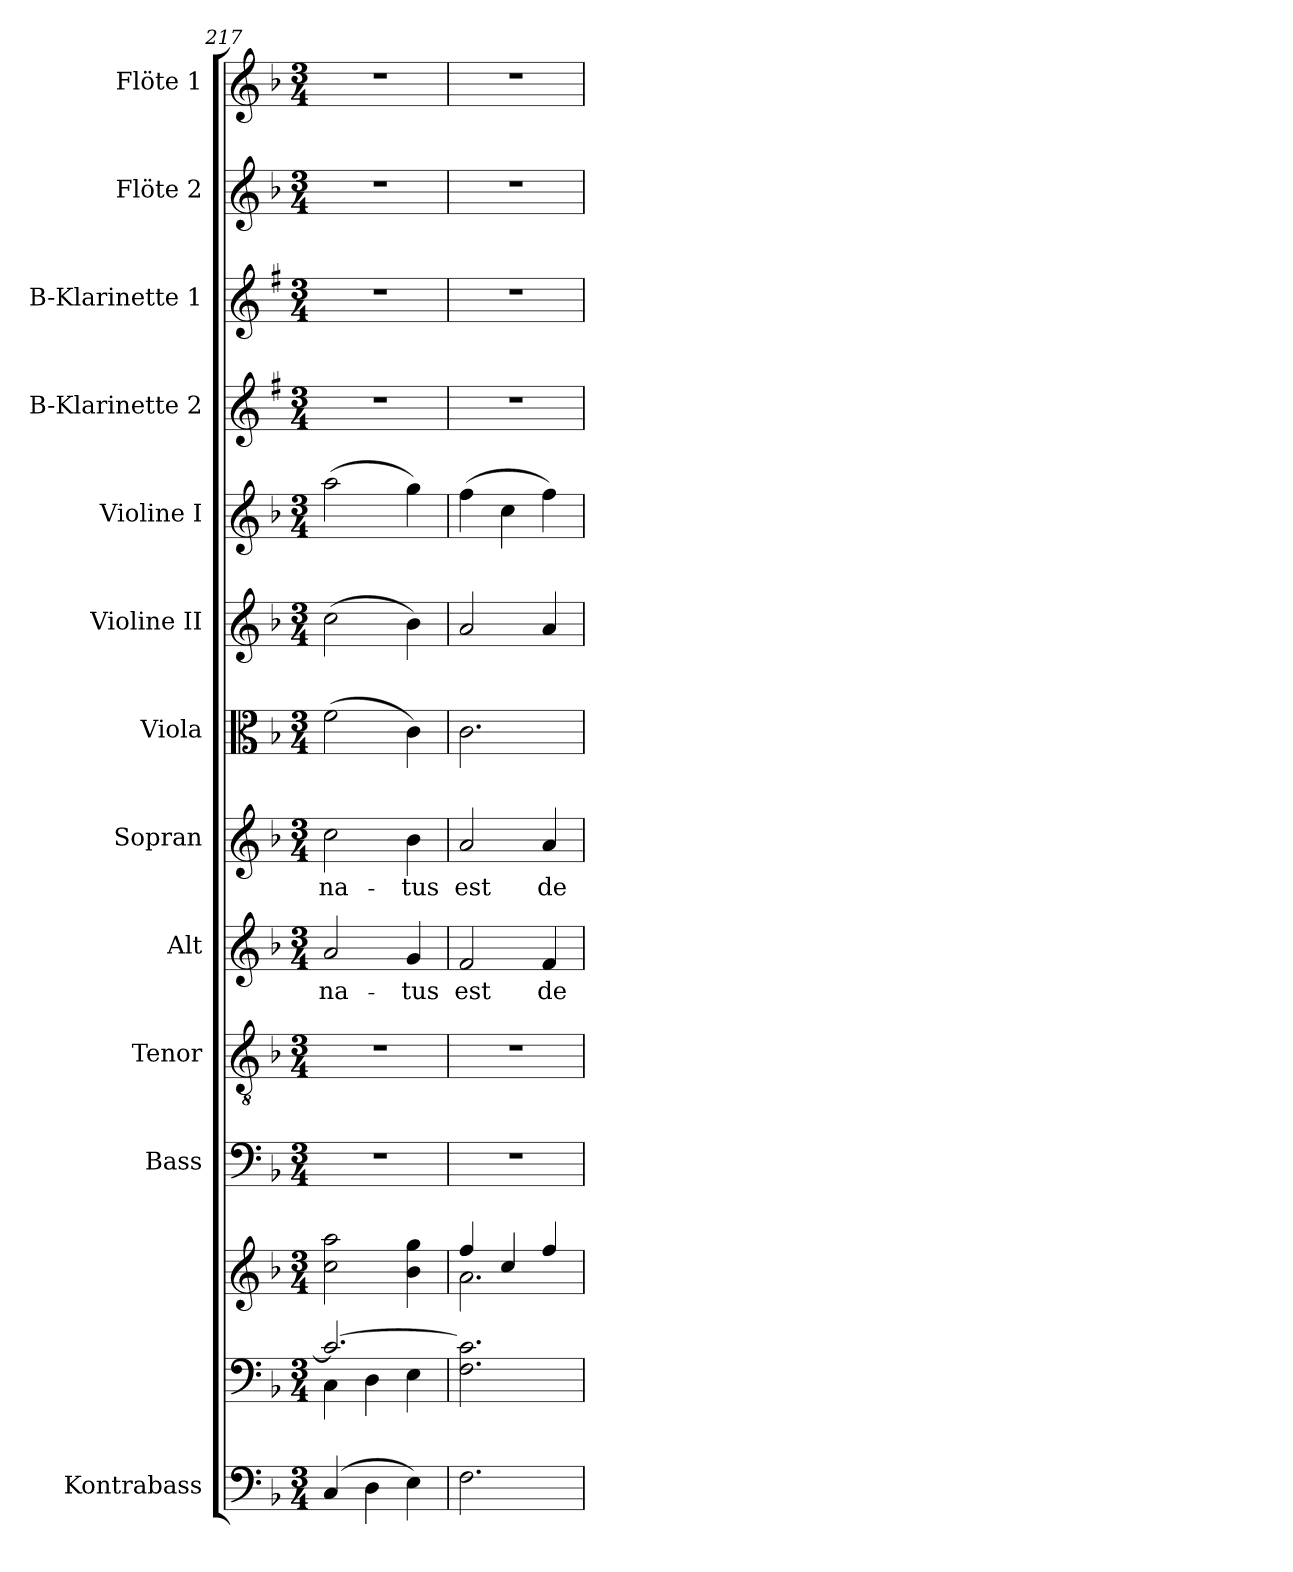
**kern	**kern	**kern	**kern	**kern	**kern	**text	**kern	**text	**kern	**kern	**kern	**kern	**kern	**kern	**kern
*part13	*part12	*part12	*part11	*part10	*part9	*part9	*part8	*part8	*part7	*part6	*part5	*part4	*part3	*part2	*part1
*staff14	*staff13	*staff12	*staff11	*staff10	*staff9	*staff9	*staff8	*staff8	*staff7	*staff6	*staff5	*staff4	*staff3	*staff2	*staff1
*I"Kontrabass	*	*	*I"Bass	*I"Tenor	*I"Alt	*	*I"Sopran	*	*I"Viola	*I"Violine II	*I"Violine I	*I"B-Klarinette 2	*I"B-Klarinette 1	*I"Flöte 2	*I"Flöte 1
*I'Kb.	*	*	*I'B.	*I'T.	*I'A.	*	*I'S.	*	*I'Vla.	*I'Vl. II	*I'Vl. I	*I'B Kl. 2	*I'B Kl. 1	*I'Fl. 2	*I'Fl. 1
*clefF4	*clefF4	*clefG2	*clefF4	*clefGv2	*clefG2	*	*clefG2	*	*clefC3	*clefG2	*clefG2	*clefG2	*clefG2	*clefG2	*clefG2
*ITrd7c12	*	*	*	*	*	*	*	*	*	*	*	*ITrd1c2	*ITrd1c2	*	*
*k[b-]	*k[b-]	*k[b-]	*k[b-]	*k[b-]	*k[b-]	*	*k[b-]	*	*k[b-]	*k[b-]	*k[b-]	*k[b-]	*k[b-]	*k[b-]	*k[b-]
*F:	*F:	*F:	*F:	*F:	*F:	*	*F:	*	*F:	*F:	*F:	*F:	*F:	*F:	*F:
*M3/4	*M3/4	*M3/4	*M3/4	*M3/4	*M3/4	*	*M3/4	*	*M3/4	*M3/4	*M3/4	*M3/4	*M3/4	*M3/4	*M3/4
=217	=217	=217	=217	=217	=217	=217	=217	=217	=217	=217	=217	=217	=217	=217	=217
*	*^	*	*	*	*	*	*	*	*	*	*	*	*	*	*
!	!	!	!	!	!	!	!LO:LY:b	!	!LO:LY:b	!	!	!	!	!	!	!
(4CC/	2.c/_	4C\	2cc\ 2aa\	2.r	2.r	2a/	-na-	2cc\	-na-	(>2f\	(>2cc\	(>2aa\	2.r	2.r	2.r	2.r
4DD\	.	4D\	.	.	.	.	.	.	.	.	.	.	.	.	.	.
!	!	!	!	!	!	!	!LO:LY:b	!	!LO:LY:b	!	!	!	!	!	!	!
4EE\)	.	4E\	4b-\ 4gg\	.	.	4g/	-tus	4b-\	-tus	4c\)	4b-\)	4gg\)	.	.	.	.
=218	=218	=218	=218	=218	=218	=218	=218	=218	=218	=218	=218	=218	=218	=218	=218	=218
*	*	*	*^	*	*	*	*	*	*	*	*	*	*	*	*	*
!	!	!	!	!	!	!	!	!LO:LY:b	!	!LO:LY:b	!	!	!	!	!	!	!
*	*v	*v	*	*	*	*	*	*	*	*	*	*	*	*	*	*	*
2.FF\	2.F\ 2.c\]	4ff/	2.a\	2.r	2.r	2f/	est	2a/	est	2.c\	2a/	(>4ff\	2.r	2.r	2.r	2.r
.	.	4cc/	.	.	.	.	.	.	.	.	.	4cc\	.	.	.	.
!	!	!	!	!	!	!	!LO:LY:b	!	!LO:LY:b	!	!	!	!	!	!	!
.	.	4ff/	.	.	.	4f/	de	4a/	de	.	4a/	4ff\)	.	.	.	.
*	*	*v	*v	*	*	*	*	*	*	*	*	*	*	*	*	*
=	=	=	=	=	=	=	=	=	=	=	=	=	=	=	=
*-	*-	*-	*-	*-	*-	*-	*-	*-	*-	*-	*-	*-	*-	*-	*-
